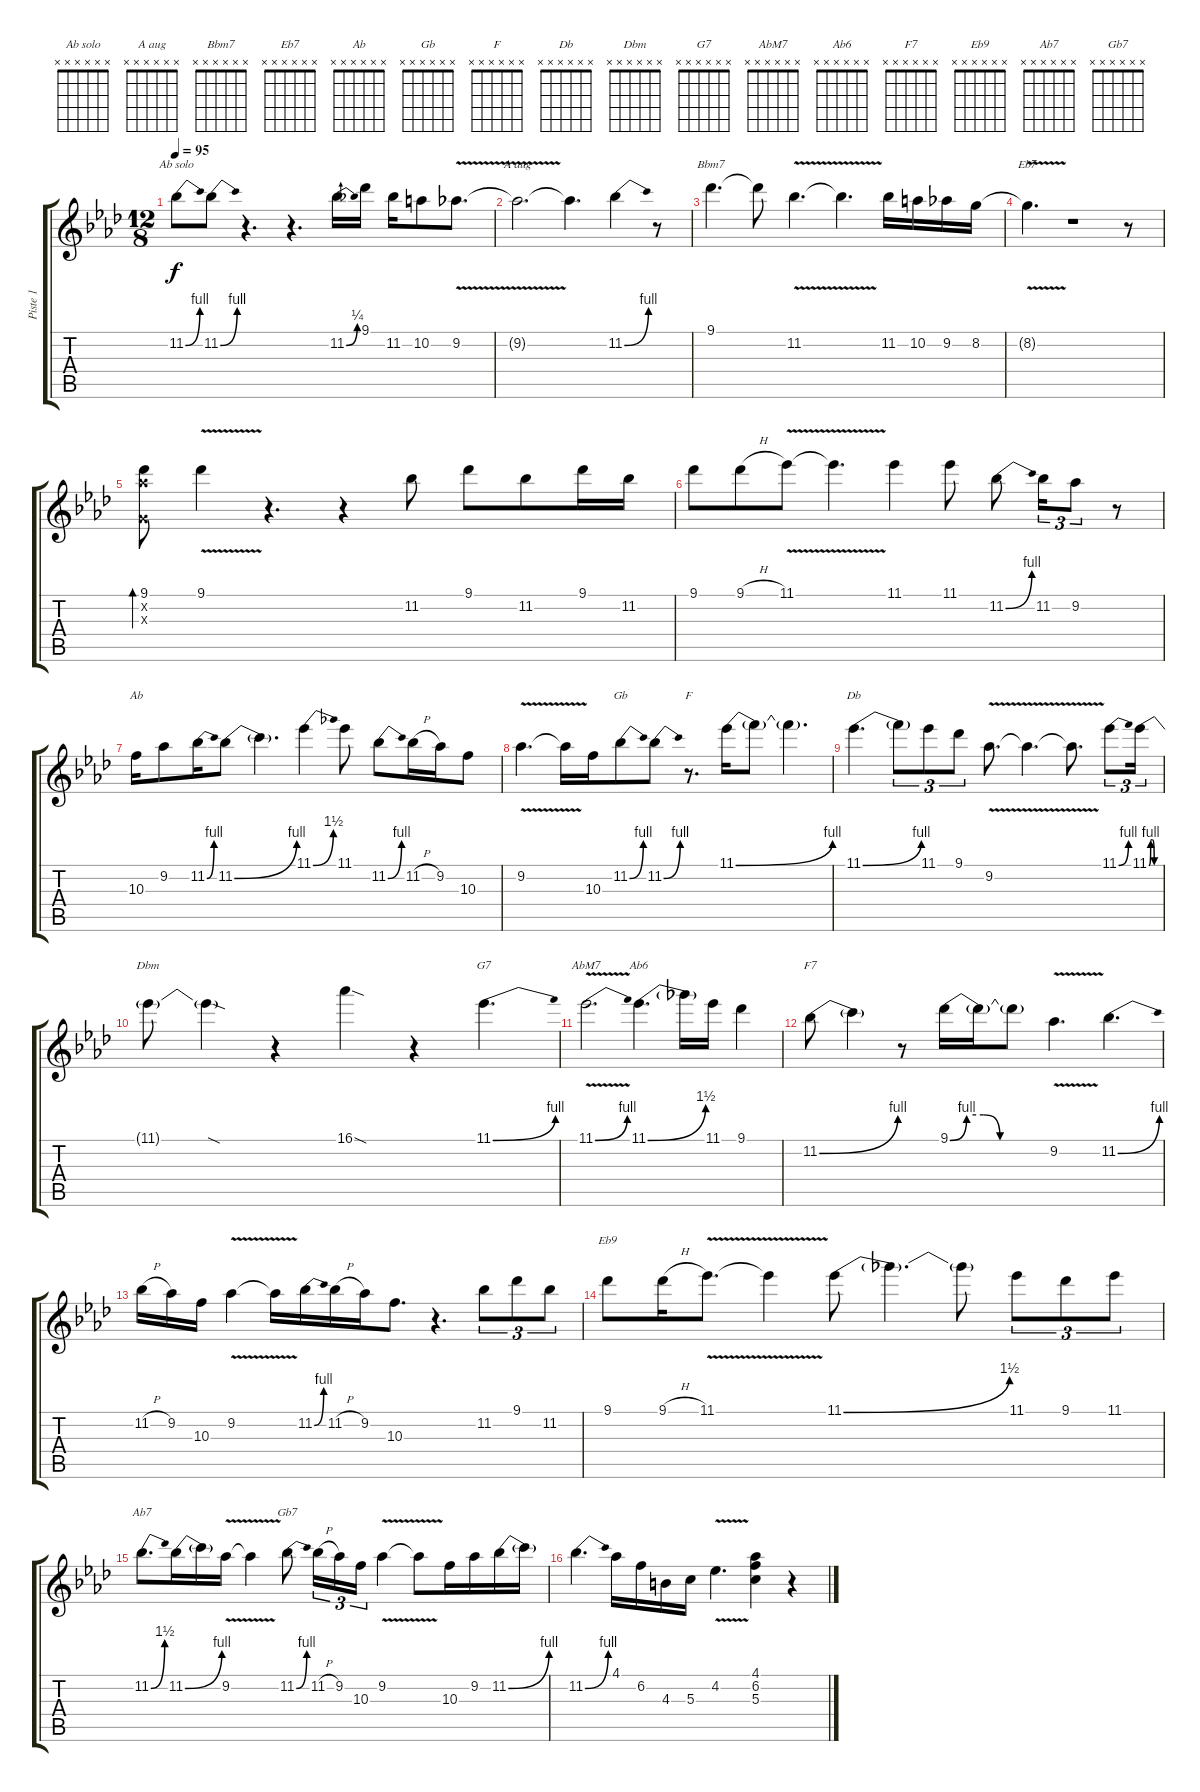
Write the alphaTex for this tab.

\track ("Piste 1" "Piste 1") {instrument electricguitarjazz}
\staff {score tabs}
\tuning (E4 B3 G3 D3 A2 E2) {hide}
\chord ("Ab solo" x x x x x x)
\chord ("A aug" x x x x x x)
\chord ("Bbm7" x x x x x x)
\chord ("Eb7" x x x x x x)
\chord ("Ab" x x x x x x)
\chord ("Gb" x x x x x x)
\chord ("F" x x x x x x)
\chord ("Db" x x x x x x)
\chord ("Dbm" x x x x x x)
\chord ("G7" x x x x x x)
\chord ("AbM7" x x x x x x)
\chord ("Ab6" x x x x x x)
\chord ("F7" x x x x x x)
\chord ("Eb9" x x x x x x)
\chord ("Ab7" x x x x x x)
\chord ("Gb7" x x x x x x)
\ts (12 8)
\tempo 95
\clef g2
\ks ab
11.2{be (bend 0 0 60 4)}.8{ch "Ab solo" dy f} 11.2{be (bend 0 0 60 4)}.8 r.4{d} r.4{d} 11.2{be (bend 0 0 60 1)}.16 9.1.16 11.2.16 10.2.8 9.2{v}.8{d} |
9.2{t}.2{d ch "A aug"} 9.2{t}.4{d} 11.2{be (bend 0 0 60 4)}.4 r.8 |
9.1.4{d ch "Bbm7"} 9.1{t}.8 11.2{v}.4{d} 11.2{t}.4{d} 11.2.16 10.2.16 9.2.16 8.2.16 |
8.2{v t}.4{d ch "Eb7"} r.1 r.8 |
(9.1 9.2{x} 0.3{x}).8{bd 120} 9.1{v}.4 r.4{d} r.4 11.2.8 9.1.8 11.2.8 9.1.16 11.2.16 |
9.1.8 9.1{h}.8 11.1{v}.8 11.1{t}.4{d} 11.1.4 11.1.8 11.2{be (bend 0 0 60 4)}.8 11.2.16{tu (3 2)} 9.2.8{tu (3 2)} r.8 |
10.3.16{ch "Ab"} 9.2.8 11.2{be (bend 0 0 60 4)}.16 11.2{be (bend 0 0 60 4)}.8 11.2{t}.4{d} 11.1{be (bend 0 0 60 6)}.4 11.1.8 11.2{be (bend 0 0 60 4)}.8 11.2{h}.16 9.2.16 10.3.8 |
9.2{v}.4{d} 9.2{t}.16 10.3.16 11.2{be (bend 0 0 60 4)}.8{ch "Gb"} 11.2{be (bend 0 0 60 4)}.8 r.8{d ch "F"} 11.1{be (bend 0 0 60 4)}.16 11.1{t}.8 11.1{t}.4{d} |
11.1{be (bend 0 0 60 4)}.4{d ch "Db"} 11.1{t}.8{tu (3 2)} 11.1.8{tu (3 2)} 9.1.8{tu (3 2)} 9.2{v}.8{d} 9.2{v t}.4{d} 9.2{t}.8{d} 11.1{be (bend 0 0 60 4)}.8{tu (3 2)} 11.1{be (custom 0 0 10 4 20 4 30 0 60 0)}.16{tu (3 2)} |
11.1{t}.8{ch "Dbm"} 11.1{sod t}.4 r.4 16.1{sod}.4 r.4 11.1{be (bend 0 0 60 4)}.4{d ch "G7"} |
11.1{be (bend 0 0 60 4) v}.2{d ch "AbM7"} 11.1{be (bend 0 0 60 6)}.4{d ch "Ab6"} 11.1{t}.16 11.1.16 9.1.4 |
11.2{be (bend 0 0 60 4)}.8{ch "F7"} 11.2{t}.4 r.8 9.1{be (custom 0 0 10 4 20 4 30 0 60 0)}.16 9.1{t}.16 9.1{t}.8 9.2{v}.4{d} 11.2{be (bend 0 0 60 4)}.4{d} |
11.2{h}.16 9.2.16 10.3.16 9.2{v}.4 9.2{t}.16 11.2{be (bend 0 0 60 4)}.16 11.2{h}.16 9.2.16 10.3.8{d} r.4{d} 11.2.8{tu (3 2)} 9.1.8{tu (3 2)} 11.2.8{tu (3 2)} |
9.1.8{ch "Eb9"} 9.1{h}.16 11.1{v}.8{d} 11.1{t}.4 11.1{be (bend 0 0 60 6)}.8 11.1{t}.4{d} 11.1{t}.8 11.1.8{tu (3 2)} 9.1.8{tu (3 2)} 11.1.8{tu (3 2)} |
11.2{be (bend 0 0 60 6)}.8{d ch "Ab7"} 11.2{be (bend 0 0 60 4)}.16 11.2{t}.16 9.2{v}.16 9.2{t}.4 11.2{be (bend 0 0 60 4)}.8{ch "Gb7"} 11.2{h}.16{tu (3 2)} 9.2.16{tu (3 2)} 10.3.16{tu (3 2)} 9.2{v}.4 9.2{t}.8 10.3.16 9.2.16 11.2{be (bend 0 0 60 4)}.16 11.2{t}.16 |
11.2{be (bend 0 0 60 4)}.4{d} 4.1.16 6.2.16 4.3.16 5.3.16 4.2{v}.4{d} (4.1 6.2 5.3).4 r.4
